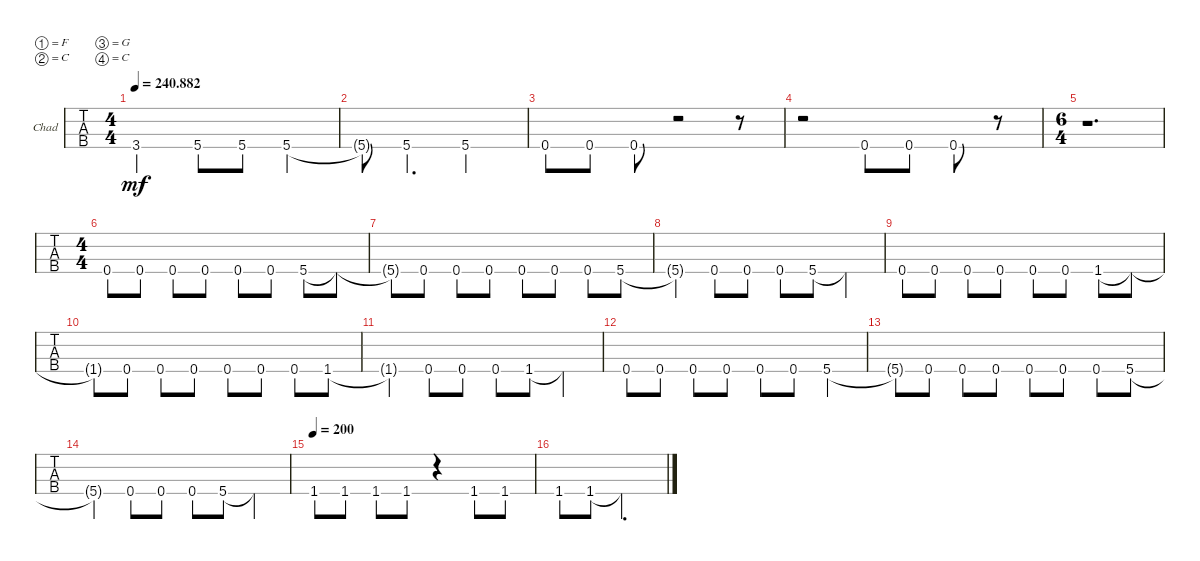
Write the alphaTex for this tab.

\bracketExtendMode groupsimilarinstruments
\firstSystemTrackNameOrientation horizontal
\otherSystemsTrackNameOrientation horizontal
\track ("Doctor Lagorno" "Chad") {instrument electricbassfinger}
\staff {tabs}
\tuning (F2 C2 G1 C1)
\ts (4 4)
\tempo
240.882
\accidentals auto
\clef f4
\ottava regular
\simile none
\ks c
3.4.2{dy mf} 5.4.8 5.4.8 5.4.4 |
5.4{t}.8 5.4.4{d} 5.4.2 |
0.4.8 0.4.8 0.4.8 r.2 r.8 |
r.2 0.4.8 0.4.8 0.4.8 r.8 |
\ts (6 4)
r.1{d} |
\ts (4 4)
0.4.8 0.4.8 0.4.8 0.4.8 0.4.8 0.4.8 5.4.8 5.4{t}.8 |
5.4{t}.8 0.4.8 0.4.8 0.4.8 0.4.8 0.4.8 0.4.8 5.4.8 |
5.4{t}.4 0.4.8 0.4.8 0.4.8 5.4.8 5.4{t}.4 |
0.4.8 0.4.8 0.4.8 0.4.8 0.4.8 0.4.8 1.4.8 1.4{t}.8 |
1.4{t}.8 0.4.8 0.4.8 0.4.8 0.4.8 0.4.8 0.4.8 1.4.8 |
1.4{t}.4 0.4.8 0.4.8 0.4.8 1.4.8 1.4{t}.4 |
0.4.8 0.4.8 0.4.8 0.4.8 0.4.8 0.4.8 5.4.4 |
5.4{t}.8 0.4.8 0.4.8 0.4.8 0.4.8 0.4.8 0.4.8 5.4.8 |
5.4{t}.4 0.4.8 0.4.8 0.4.8 5.4.8 5.4{t}.4 |
\tempo 200
1.4.8 1.4.8 1.4.8 1.4.8 r.4 1.4.8 1.4.8 |
1.4.8 1.4.8 1.4{t}.2{d}
